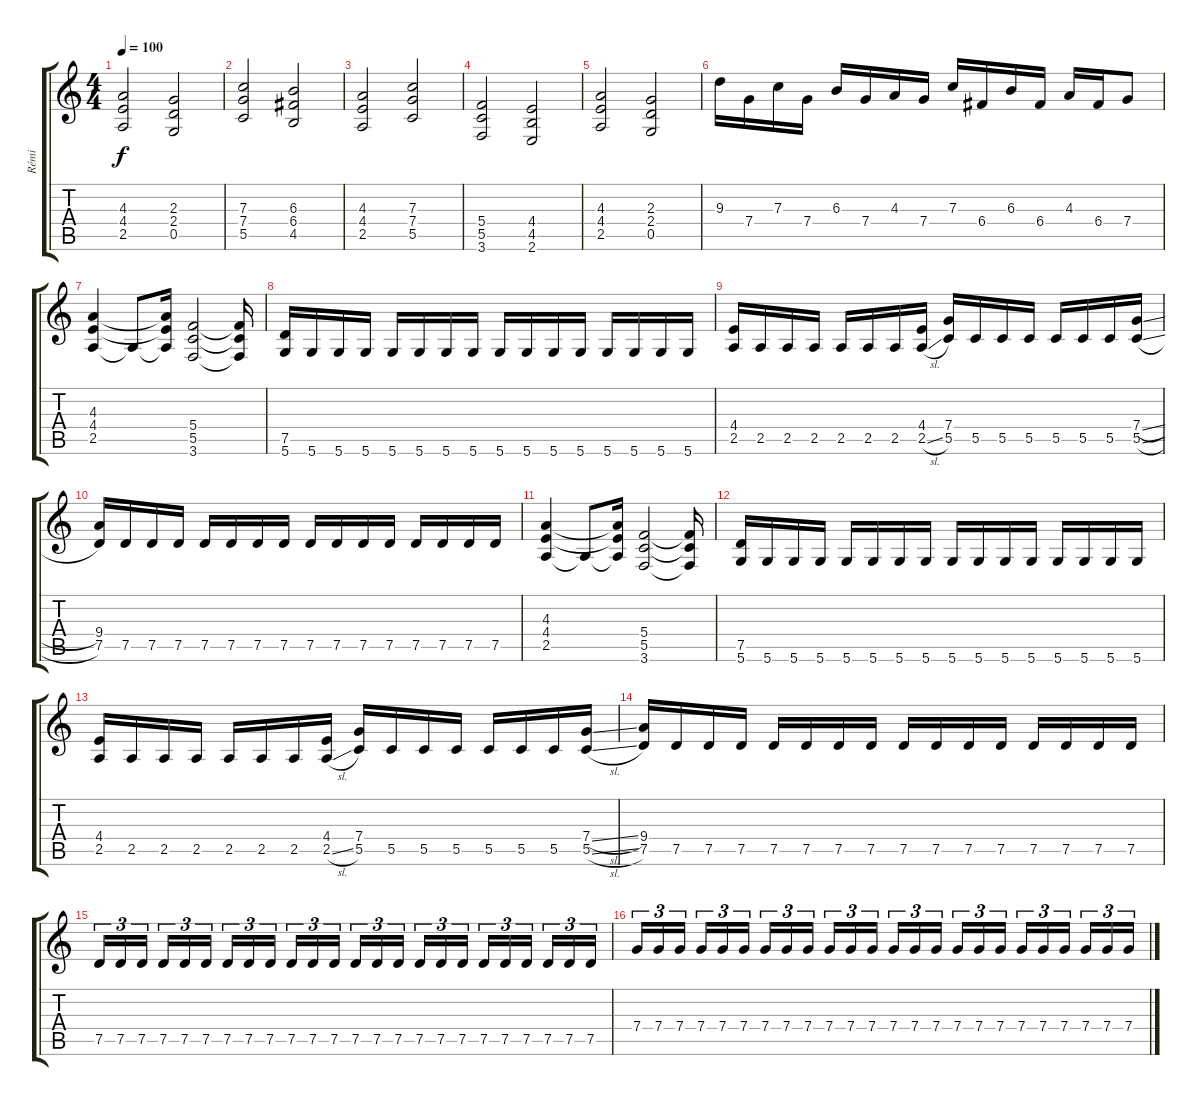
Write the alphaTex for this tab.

\track ("Rémi" "Rémi") {instrument distortionguitar}
\staff {score tabs}
\tuning (D4 A3 F3 C3 G2 D2) {hide}
\ts (4 4)
\tempo 100
\clef g2
\ks c
(4.3 4.4 2.5).2{dy f} (2.3 2.4 0.5).2 |
(7.3 7.4 5.5).2 (6.3 6.4 4.5).2 |
(4.3 4.4 2.5).2 (7.3 7.4 5.5).2 |
(5.4 5.5 3.6).2 (4.4 4.5 2.6).2 |
(4.3 4.4 2.5).2 (2.3 2.4 0.5).2 |
9.3.16 7.4.16 7.3.16 7.4.16 6.3.16 7.4.16 4.3.16 7.4.16 7.3.16 6.4.16 6.3.16 6.4.16 4.3.16 6.4.16 7.4.8 |
(4.3 4.4 2.5).4 2.5{t}.8 (4.3{t} 4.4{t} 2.5{t}).16 (5.4 5.5 3.6).2 (5.4{t} 5.5{t} 3.6{t}).16 |
(7.5 5.6).16 5.6.16 5.6.16 5.6.16 5.6.16 5.6.16 5.6.16 5.6.16 5.6.16 5.6.16 5.6.16 5.6.16 5.6.16 5.6.16 5.6.16 5.6.16 |
(4.4 2.5).16 2.5.16 2.5.16 2.5.16 2.5.16 2.5.16 2.5.16 (4.4 2.5{sl}).16 (7.4 5.5).16 5.5.16 5.5.16 5.5.16 5.5.16 5.5.16 5.5.16 (7.4{sl} 5.5{sl}).16 |
(9.4 7.5).16 7.5.16 7.5.16 7.5.16 7.5.16 7.5.16 7.5.16 7.5.16 7.5.16 7.5.16 7.5.16 7.5.16 7.5.16 7.5.16 7.5.16 7.5.16 |
(4.3 4.4 2.5).4 2.5{t}.8 (4.3{t} 4.4{t} 2.5{t}).16 (5.4 5.5 3.6).2 (5.4{t} 5.5{t} 3.6{t}).16 |
(7.5 5.6).16 5.6.16 5.6.16 5.6.16 5.6.16 5.6.16 5.6.16 5.6.16 5.6.16 5.6.16 5.6.16 5.6.16 5.6.16 5.6.16 5.6.16 5.6.16 |
(4.4 2.5).16 2.5.16 2.5.16 2.5.16 2.5.16 2.5.16 2.5.16 (4.4 2.5{sl}).16 (7.4 5.5).16 5.5.16 5.5.16 5.5.16 5.5.16 5.5.16 5.5.16 (7.4{sl} 5.5{sl}).16 |
(9.4 7.5).16 7.5.16 7.5.16 7.5.16 7.5.16 7.5.16 7.5.16 7.5.16 7.5.16 7.5.16 7.5.16 7.5.16 7.5.16 7.5.16 7.5.16 7.5.16 |
7.5.16{tu (3 2)} 7.5.16{tu (3 2)} 7.5.16{tu (3 2) beam splitsecondary} 7.5.16{tu (3 2)} 7.5.16{tu (3 2)} 7.5.16{tu (3 2)} 7.5.16{tu (3 2)} 7.5.16{tu (3 2)} 7.5.16{tu (3 2) beam splitsecondary} 7.5.16{tu (3 2)} 7.5.16{tu (3 2)} 7.5.16{tu (3 2)} 7.5.16{tu (3 2)} 7.5.16{tu (3 2)} 7.5.16{tu (3 2) beam splitsecondary} 7.5.16{tu (3 2)} 7.5.16{tu (3 2)} 7.5.16{tu (3 2)} 7.5.16{tu (3 2)} 7.5.16{tu (3 2)} 7.5.16{tu (3 2) beam splitsecondary} 7.5.16{tu (3 2)} 7.5.16{tu (3 2)} 7.5.16{tu (3 2)} |
7.4.16{tu (3 2)} 7.4.16{tu (3 2)} 7.4.16{tu (3 2) beam splitsecondary} 7.4.16{tu (3 2)} 7.4.16{tu (3 2)} 7.4.16{tu (3 2)} 7.4.16{tu (3 2)} 7.4.16{tu (3 2)} 7.4.16{tu (3 2) beam splitsecondary} 7.4.16{tu (3 2)} 7.4.16{tu (3 2)} 7.4.16{tu (3 2)} 7.4.16{tu (3 2)} 7.4.16{tu (3 2)} 7.4.16{tu (3 2) beam splitsecondary} 7.4.16{tu (3 2)} 7.4.16{tu (3 2)} 7.4.16{tu (3 2)} 7.4.16{tu (3 2)} 7.4.16{tu (3 2)} 7.4.16{tu (3 2) beam splitsecondary} 7.4.16{tu (3 2)} 7.4.16{tu (3 2)} 7.4.16{tu (3 2)}
